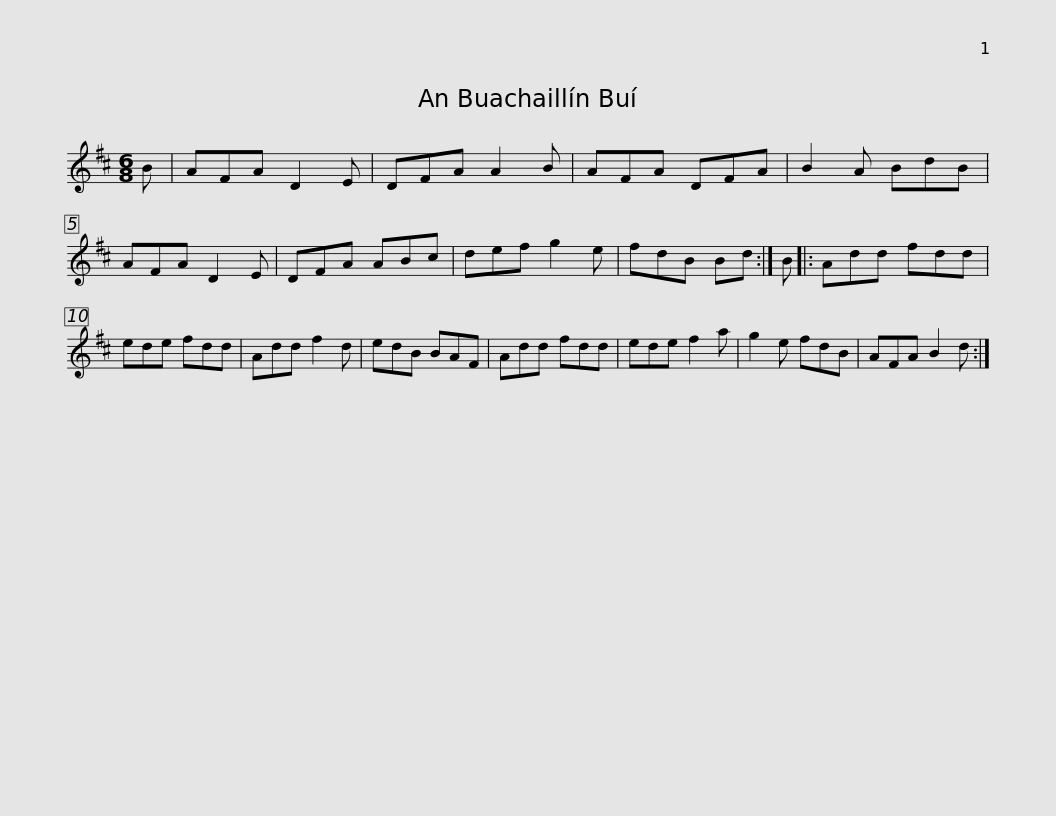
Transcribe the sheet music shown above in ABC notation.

X:1
L:1/8
M:6/8
I:linebreak $
K:D
V:1 treble
V:1
 B | AFA D2 E | DFA A2 B | AFA DFA | B2 A BdB | %5
 AFA D2 E | DFA ABc | def g2 e |$ fdB Bd :| B |: %10
 Add fdd | ede fdd | Add f2 d | edB BAF | Add fdd | %15
 ede f2 a |$ g2 e fdB | AFA B2 d :| %18
